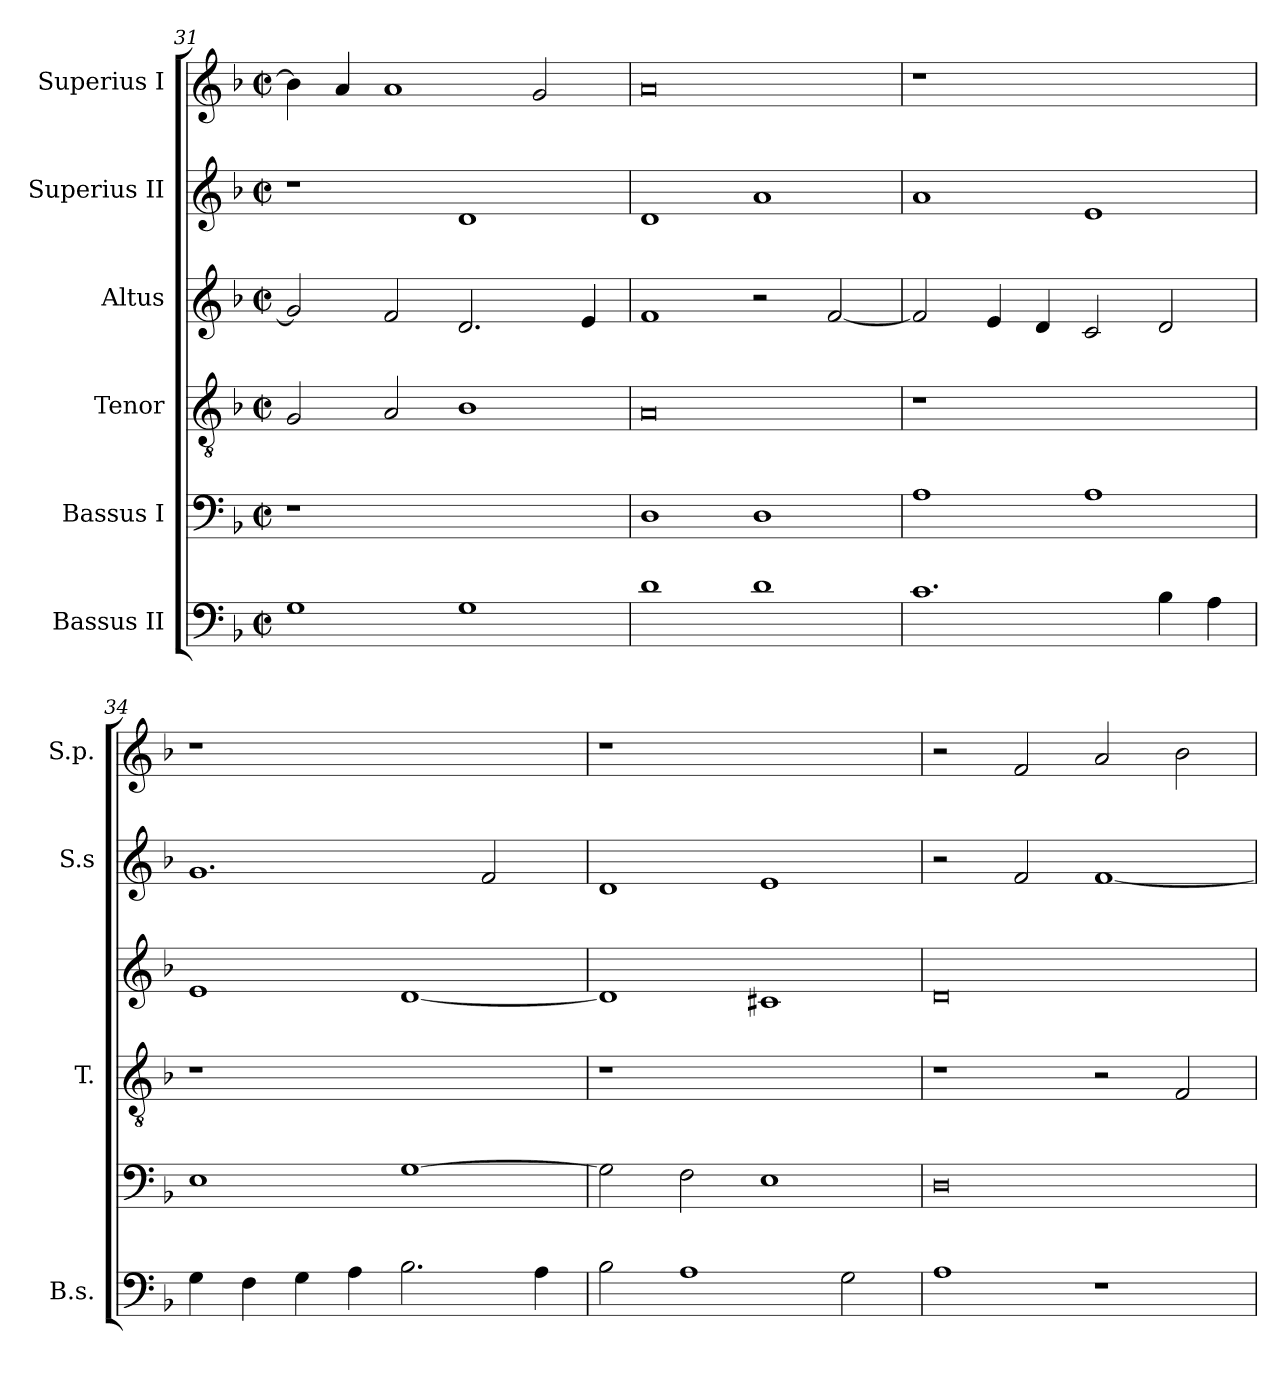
**kern	**kern	**kern	**kern	**kern	**kern
*part6	*part5	*part4	*part3	*part2	*part1
*staff6	*staff5	*staff4	*staff3	*staff2	*staff1
*I"Bassus II	*I"Bassus I	*I"Tenor	*I"Altus	*I"Superius II	*I"Superius I
*I'B.s.	*	*I'T.	*	*I'S.s	*I'S.p.
*clefF4	*clefF4	*clefGv2	*clefG2	*clefG2	*clefG2
*	*	*ITrd7c12	*	*	*
*k[b-]	*k[b-]	*k[b-]	*k[b-]	*k[b-]	*k[b-]
*F:	*F:	*F:	*F:	*F:	*F:
*M2/2	*M2/2	*M2/2	*M2/2	*M2/2	*M2/2
*met(c|)	*met(c|)	*met(c|)	*met(c|)	*met(c|)	*met(c|)
=31	=31	=31	=31	=31	=31
!	!LO:N:vis=1	!	!	!	!
1Gi	1r	2GGi/	2gi/]	1r	4b-i\]
.	.	.	.	.	4ai/
.	.	2AAi/	2fi/	.	1ai
1Gi	1ryy	1BB-i	2.di/	1di	.
.	.	.	.	.	2gi/
.	.	.	4ei/	.	.
!!LO:PB:g=z
=32	=32	=32	=32	=32	=32
1di	1Di	0AAi	1fi	1di	0ai
1di	1Di	.	2r	1ai	.
.	.	.	[<2fi/	.	.
=33	=33	=33	=33	=33	=33
!	!	!LO:N:vis=1	!	!	!LO:N:vis=1
1.ci	1Ai	1r	2fi/]	1ai	1r
.	.	.	4ei/	.	.
.	.	.	4di/	.	.
.	1Ai	1ryy	2ci/	1ei	1ryy
4B-i\	.	.	2di/	.	.
4Ai\	.	.	.	.	.
=34	=34	=34	=34	=34	=34
!	!	!LO:N:vis=1	!	!	!LO:N:vis=1
4Gi\	1Ei	1r	1ei	1.gi	1r
4Fi\	.	.	.	.	.
4Gi\	.	.	.	.	.
4Ai\	.	.	.	.	.
2.B-i\	[>1Gi	1ryy	[<1di	.	1ryy
.	.	.	.	2fi/	.
4Ai\	.	.	.	.	.
=35	=35	=35	=35	=35	=35
!	!	!LO:N:vis=1	!	!	!LO:N:vis=1
2B-i\	2Gi\]	1r	1di]	1di	1r
1Ai	2Fi\	.	.	.	.
.	1Ei	1ryy	1c#Xi	1ei	1ryy
2Gi\	.	.	.	.	.
=36	=36	=36	=36	=36	=36
1Ai	0Di	1r	0di	2r	2r
.	.	.	.	2fi/	2fi/
1r	.	2r	.	[<1fi	2ai/
.	.	2FFi/	.	.	2b-i\
=	=	=	=	=	=
*-	*-	*-	*-	*-	*-
